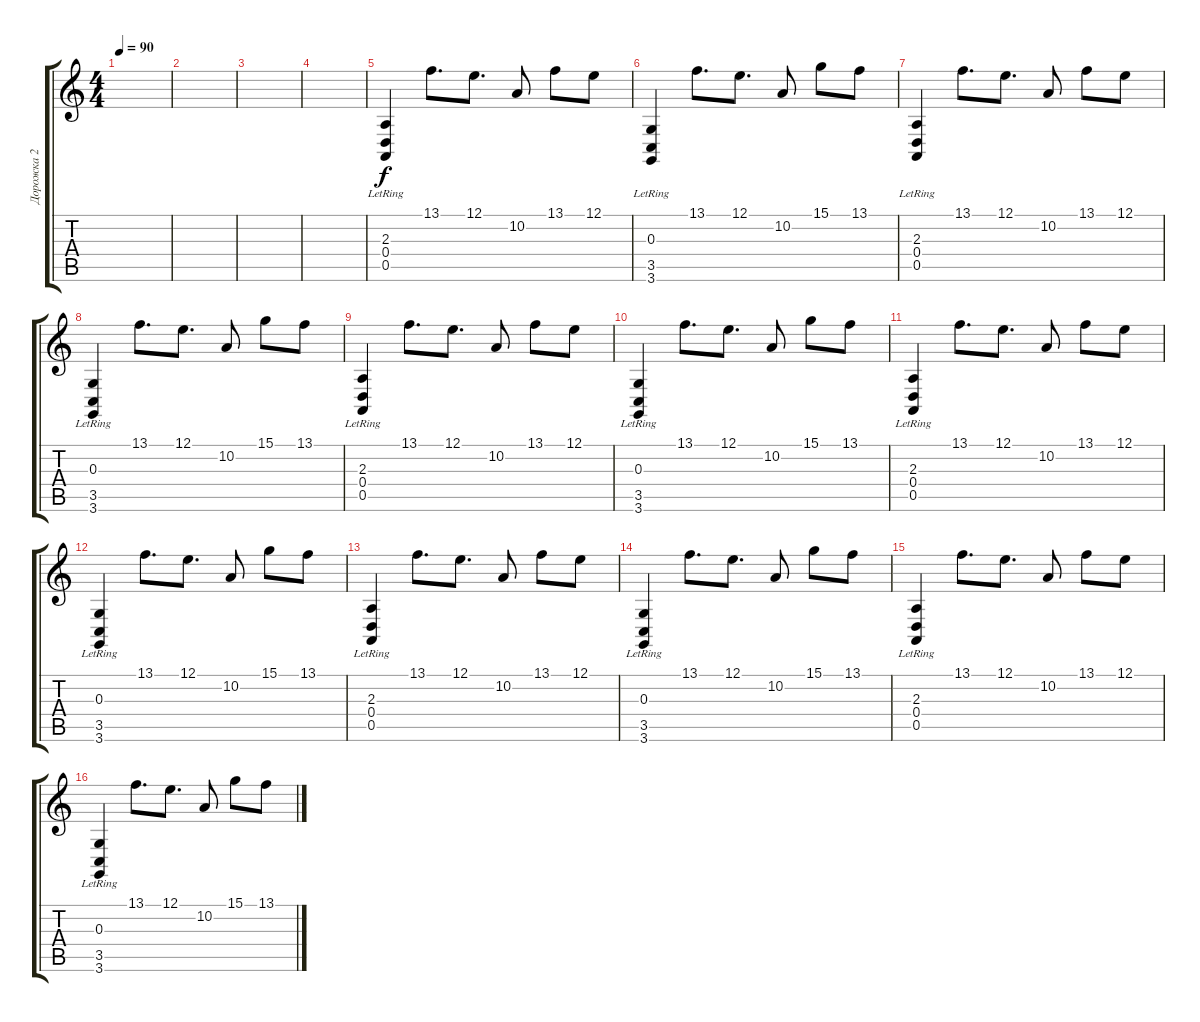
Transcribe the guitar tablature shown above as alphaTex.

\track ("Дорожка 2" "Дорожка 2") {instrument electricgrandpiano}
\staff {score tabs}
\tuning (E4 B3 G3 D3 A2 E2) {hide}
\ts (4 4)
\tempo 90
\clef g2
\ks c
|
|
|
|
(2.3{lr} 0.4{lr} 0.5{lr}).4 13.1.8{d} 12.1.8{d} 10.2.8 13.1.8 12.1.8 |
(0.3{lr} 3.5{lr} 3.6{lr}).4 13.1.8{d} 12.1.8{d} 10.2.8 15.1.8 13.1.8 |
(2.3{lr} 0.4{lr} 0.5{lr}).4 13.1.8{d} 12.1.8{d} 10.2.8 13.1.8 12.1.8 |
(0.3{lr} 3.5{lr} 3.6{lr}).4 13.1.8{d} 12.1.8{d} 10.2.8 15.1.8 13.1.8 |
(2.3{lr} 0.4{lr} 0.5{lr}).4 13.1.8{d} 12.1.8{d} 10.2.8 13.1.8 12.1.8 |
(0.3{lr} 3.5{lr} 3.6{lr}).4 13.1.8{d} 12.1.8{d} 10.2.8 15.1.8 13.1.8 |
(2.3{lr} 0.4{lr} 0.5{lr}).4 13.1.8{d} 12.1.8{d} 10.2.8 13.1.8 12.1.8 |
(0.3{lr} 3.5{lr} 3.6{lr}).4 13.1.8{d} 12.1.8{d} 10.2.8 15.1.8 13.1.8 |
(2.3{lr} 0.4{lr} 0.5{lr}).4 13.1.8{d} 12.1.8{d} 10.2.8 13.1.8 12.1.8 |
(0.3{lr} 3.5{lr} 3.6{lr}).4 13.1.8{d} 12.1.8{d} 10.2.8 15.1.8 13.1.8 |
(2.3{lr} 0.4{lr} 0.5{lr}).4 13.1.8{d} 12.1.8{d} 10.2.8 13.1.8 12.1.8 |
(0.3{lr} 3.5{lr} 3.6{lr}).4 13.1.8{d} 12.1.8{d} 10.2.8 15.1.8 13.1.8
